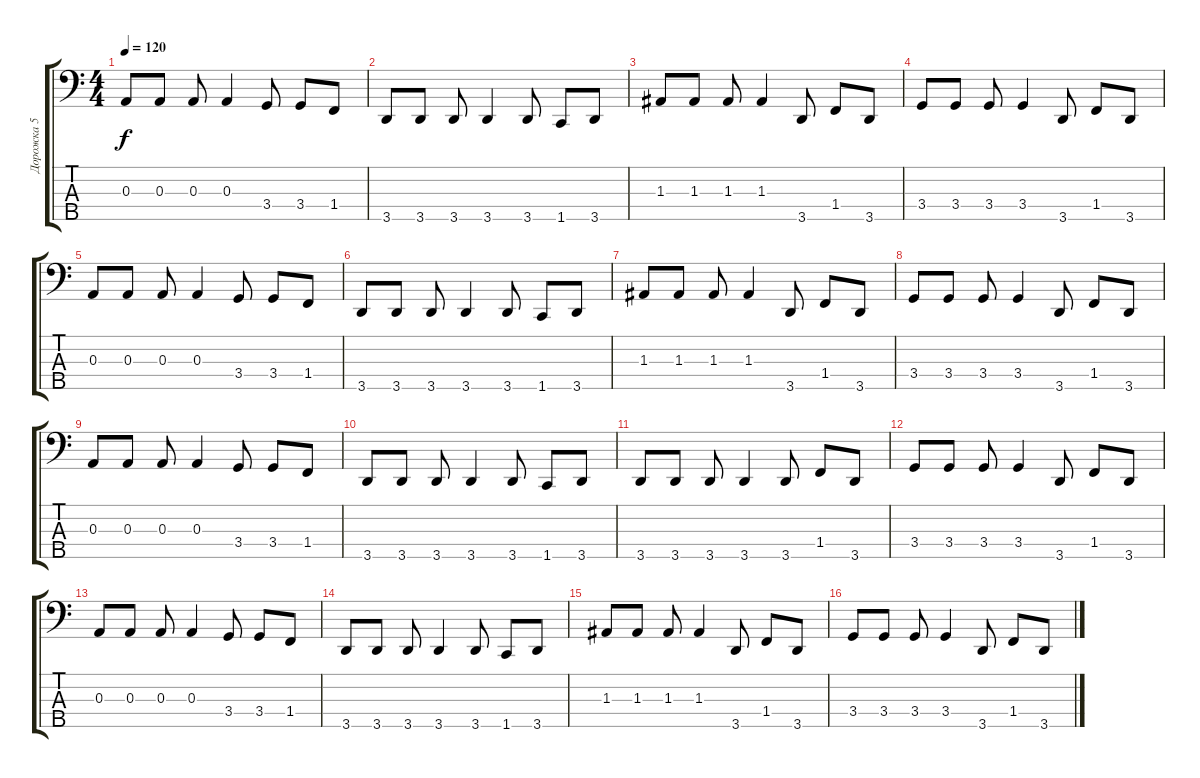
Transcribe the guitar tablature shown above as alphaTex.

\track ("Дорожка 5" "Дорожка 5") {instrument electricbassfinger}
\staff {score tabs}
\tuning (G2 D2 A1 E1 B0) {hide}
\ts (4 4)
\tempo 120
\clef f4
\ks c
0.3.8{dy f} 0.3.8 0.3.8 0.3.4 3.4.8 3.4.8 1.4.8 |
3.5.8 3.5.8 3.5.8 3.5.4 3.5.8 1.5.8 3.5.8 |
1.3.8 1.3.8 1.3.8 1.3.4 3.5.8 1.4.8 3.5.8 |
3.4.8 3.4.8 3.4.8 3.4.4 3.5.8 1.4.8 3.5.8 |
0.3.8 0.3.8 0.3.8 0.3.4 3.4.8 3.4.8 1.4.8 |
3.5.8 3.5.8 3.5.8 3.5.4 3.5.8 1.5.8 3.5.8 |
1.3.8 1.3.8 1.3.8 1.3.4 3.5.8 1.4.8 3.5.8 |
3.4.8 3.4.8 3.4.8 3.4.4 3.5.8 1.4.8 3.5.8 |
0.3.8 0.3.8 0.3.8 0.3.4 3.4.8 3.4.8 1.4.8 |
3.5.8 3.5.8 3.5.8 3.5.4 3.5.8 1.5.8 3.5.8 |
3.5.8 3.5.8 3.5.8 3.5.4 3.5.8 1.4.8 3.5.8 |
3.4.8 3.4.8 3.4.8 3.4.4 3.5.8 1.4.8 3.5.8 |
0.3.8 0.3.8 0.3.8 0.3.4 3.4.8 3.4.8 1.4.8 |
3.5.8 3.5.8 3.5.8 3.5.4 3.5.8 1.5.8 3.5.8 |
1.3.8 1.3.8 1.3.8 1.3.4 3.5.8 1.4.8 3.5.8 |
3.4.8 3.4.8 3.4.8 3.4.4 3.5.8 1.4.8 3.5.8
